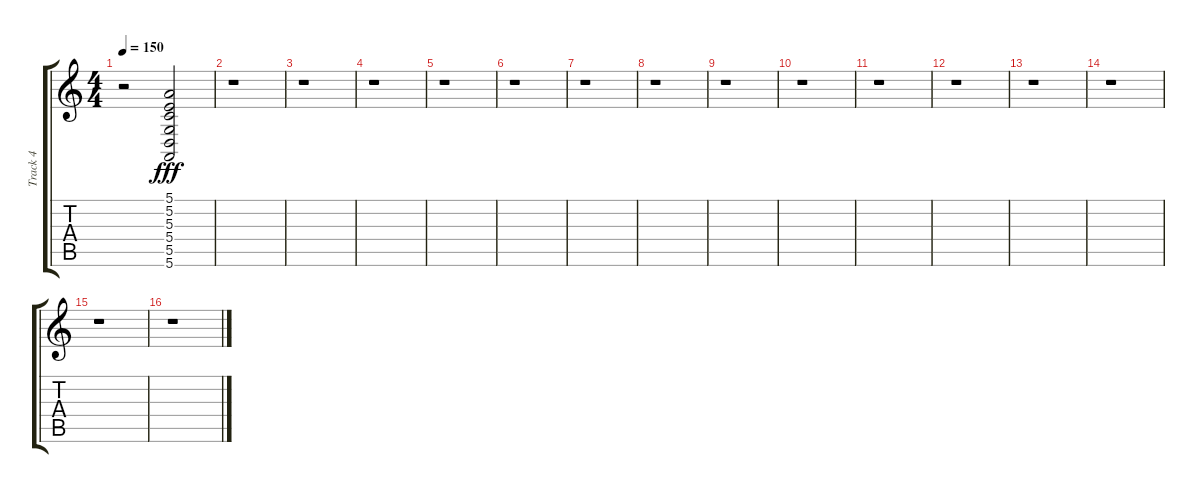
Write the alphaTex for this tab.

\track ("Track 4" "Track 4") {instrument reversecymbal}
\staff {score tabs}
\tuning (E4 B3 G3 D3 A2 E2) {hide}
\ts (4 4)
\tempo 150
\clef g2
\ks c
r.2{dy f} (5.1 5.2 5.3 5.4 5.5 5.6).2{dy fff} |
r.1 |
r.1 |
r.1 |
r.1 |
r.1 |
r.1 |
r.1 |
r.1 |
r.1 |
r.1 |
r.1 |
r.1 |
r.1 |
r.1 |
r.1
